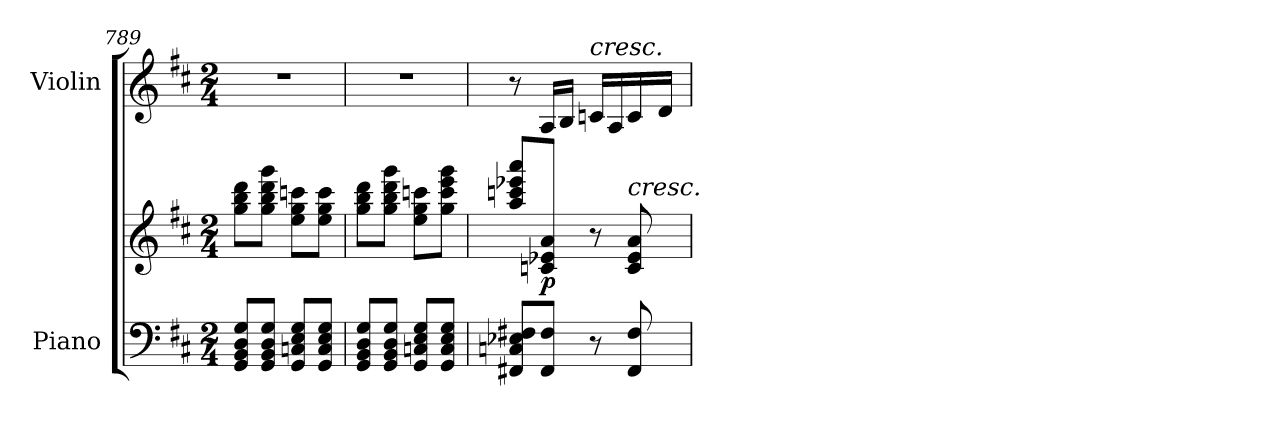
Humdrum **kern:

**kern	**kern	**dynam	**kern	**dynam
*part2	*part2	*part2	*part1	*part1
*staff3	*staff2	*staff2/3	*staff1	*staff1
*I"Piano	*	*	*I"Violin	*
*I'Pno.	*	*	*I'Vln.	*
!!LO:LB:g=z
*clefF4	*clefG2	*	*clefG2	*
*k[f#c#]	*k[f#c#]	*	*k[f#c#]	*
*M2/4	*M2/4	*	*M2/4	*
=789	=789	=789	=789	=789
8GG/ 8BB/ 8D/ 8G/L	8gg\ 8bb\ 8ddd\L	.	2r	.
8GG/ 8BB/ 8D/ 8G/J	8gg\ 8bb\ 8ddd\ 8ggg\J	.	.	.
8GG/ 8Cn/ 8E/ 8G/L	8ee\ 8gg\ 8cccn\L	.	.	.
8GG/ 8C/ 8E/ 8G/J	8ee\ 8gg\ 8ccc\J	.	.	.
=790	=790	=790	=790	=790
8GG/ 8BB/ 8D/ 8G/L	8gg\ 8bb\ 8ddd\L	.	2r	.
8GG/ 8BB/ 8D/ 8G/J	8gg\ 8bb\ 8ddd\ 8ggg\J	.	.	.
8GG/ 8Cn/ 8E/ 8G/L	8ee\ 8gg\ 8cccn\L	.	.	.
8GG/ 8C/ 8E/ 8G/J	8gg\ 8ccc\ 8eee\ 8ggg\J	.	.	.
=791	=791	=791	=791	=791
8FF#X/ 8Cn/ 8E-X/ 8F#X/L	8aa\ 8cccn\ 8eee-X\ 8aaa\L	.	8r	.
!	!	!LO:DY:b	!	!LO:DY:b
!	!	!	!	!LO:DY:n=1:b
8FF#/ 8F#/J	8cn/ 8e-X/ 8a/J	p	16A/LL	p mf
.	.	.	16B/JJ	.
!	!	!	!LO:TX:a:i:t=cresc.	!
8r	8r	.	16cn/LL	.
.	.	.	16A/	.
!	!LO:TX:a:i:t=cresc.	!	!	!
8FF#/ 8F#/	8c/ 8e-/ 8a/	.	16c/	.
.	.	.	16d/JJ	.
=	=	=	=	=
*-	*-	*-	*-	*-
